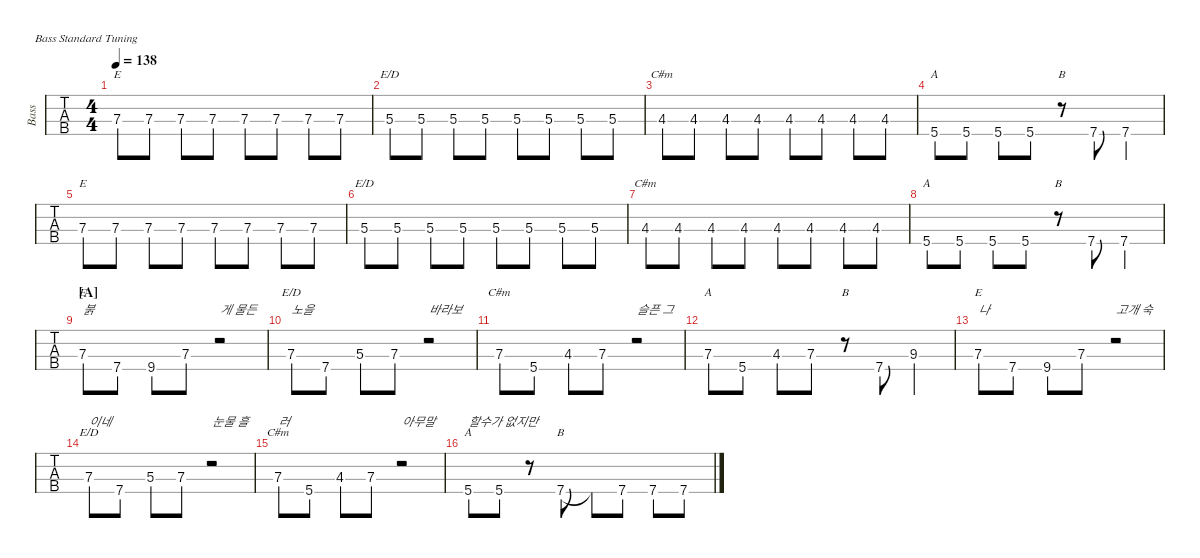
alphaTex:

\defaultSystemsLayout 4
\hideDynamics
\bracketExtendMode nobrackets
\track ("Bass" "Bass") {defaultSystemsLayout 4 instrument electricbassfinger}
\staff {tabs}
\tuning (G2 D2 A1 E1)
\chord ("E" x x 7 x) {firstfret 7 showdiagram false showfingering false}
\chord ("E/D" x x 5 x) {showdiagram false showfingering false}
\chord ("C#m" x x 4 x) {showdiagram false showfingering false}
\chord ("A" x x x 5) {showdiagram false showfingering false}
\chord ("B" x x x x)
\chord ("E/D" x x 7 x) {firstfret 7 showdiagram false showfingering false}
\chord ("C#m" x x 7 x) {firstfret 7 showdiagram false showfingering false}
\chord ("A" x x 7 x) {firstfret 7 showdiagram false showfingering false}
\chord ("B" x x x 7) {firstfret 7 showdiagram false showfingering false}
\ts (4 4)
\tempo 138
\clef f4
\ks c
7.3.8{ch "E" dy mf} 7.3.8 7.3.8 7.3.8 7.3.8 7.3.8 7.3.8 7.3.8 |
5.3.8{ch "E/D"} 5.3.8 5.3.8 5.3.8 5.3.8 5.3.8 5.3.8 5.3.8 |
4.3{acc #}.8{ch "C#m"} 4.3{acc #}.8 4.3{acc #}.8 4.3{acc #}.8 4.3{acc #}.8 4.3{acc #}.8 4.3{acc #}.8 4.3{acc #}.8 |
5.4.8{ch "A"} 5.4.8 5.4.8 5.4.8 r.8{ch "B"} 7.4.8 7.4.4 |
7.3.8{ch "E"} 7.3.8 7.3.8 7.3.8 7.3.8 7.3.8 7.3.8 7.3.8 |
5.3.8{ch "E/D"} 5.3.8 5.3.8 5.3.8 5.3.8 5.3.8 5.3.8 5.3.8 |
4.3{acc #}.8{ch "C#m"} 4.3{acc #}.8 4.3{acc #}.8 4.3{acc #}.8 4.3{acc #}.8 4.3{acc #}.8 4.3{acc #}.8 4.3{acc #}.8 |
5.4.8{ch "A"} 5.4.8 5.4.8 5.4.8 r.8{ch "B"} 7.4.8 7.4.4 |
\section ("A" "")
7.3.8{ch "E" txt "붉"} 7.4.8 9.4{acc #}.8 7.3.8 r.2{txt "게 물든"} |
7.3.8{ch "E/D" txt "노을"} 7.4.8 5.3.8 7.3.8 r.2{txt "바라보"} |
7.3.8{ch "C#m"} 5.4.8 4.3{acc #}.8 7.3.8 r.2{txt "슬픈 그"} |
7.3.8{ch "A"} 5.4.8 4.3{acc #}.8 7.3.8 r.8{ch "B"} 7.4.8 9.3{acc #}.4 |
7.3.8{ch "E" txt "나"} 7.4.8 9.4{acc #}.8 7.3.8 r.2{txt "고개 숙"} |
7.3.8{ch "E/D" txt "이네"} 7.4.8 5.3.8 7.3.8 r.2{txt "눈물 흘"} |
7.3.8{ch "C#m" txt "러"} 5.4.8 4.3{acc #}.8 7.3.8 r.2{txt "아무말"} |
5.4.8{ch "A" txt "할수가 없지만"} 5.4.8 r.8 7.4.8{ch "B"} 7.4{t}.8 7.4.8 7.4.8 7.4.8
